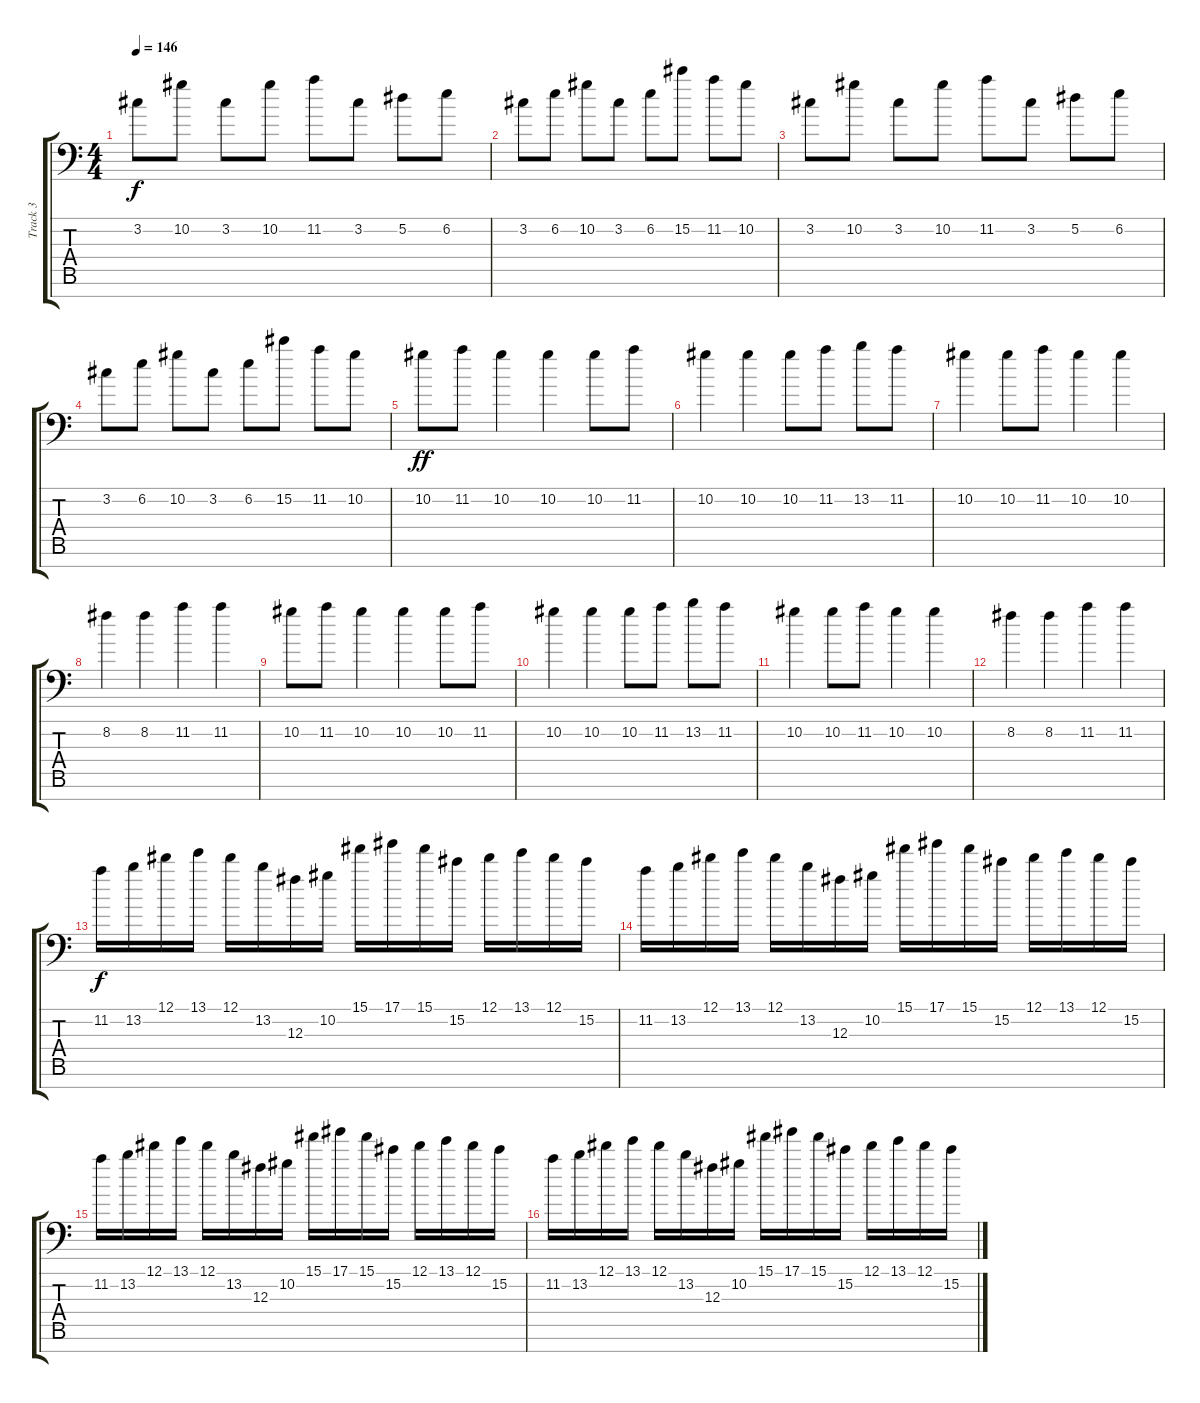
\track ("Track 3" "Track 3") {instrument distortionguitar}
\staff {score tabs}
\tuning (Eb4 Bb3 Gb3 Db3 Ab2 Eb2 Ab1) {hide}
\ts (4 4)
\tempo 146
\clef f4
\ks c
3.2.8{dy f} 10.2.8 3.2.8 10.2.8 11.2.8 3.2.8 5.2.8 6.2.8 |
3.2.8 6.2.8 10.2.8 3.2.8 6.2.8 15.2.8 11.2.8 10.2.8 |
3.2.8 10.2.8 3.2.8 10.2.8 11.2.8 3.2.8 5.2.8 6.2.8 |
3.2.8 6.2.8 10.2.8 3.2.8 6.2.8 15.2.8 11.2.8 10.2.8 |
10.2.8{dy ff} 11.2.8 10.2.4 10.2.4 10.2.8 11.2.8 |
10.2.4 10.2.4 10.2.8 11.2.8 13.2.8 11.2.8 |
10.2.4 10.2.8 11.2.8 10.2.4 10.2.4 |
8.2.4 8.2.4 11.2.4 11.2.4 |
10.2.8 11.2.8 10.2.4 10.2.4 10.2.8 11.2.8 |
10.2.4 10.2.4 10.2.8 11.2.8 13.2.8 11.2.8 |
10.2.4 10.2.8 11.2.8 10.2.4 10.2.4 |
8.2.4 8.2.4 11.2.4 11.2.4 |
11.2.16{dy f} 13.2.16 12.1.16 13.1.16 12.1.16 13.2.16 12.3.16 10.2.16 15.1.16 17.1.16 15.1.16 15.2.16 12.1.16 13.1.16 12.1.16 15.2.16 |
11.2.16 13.2.16 12.1.16 13.1.16 12.1.16 13.2.16 12.3.16 10.2.16 15.1.16 17.1.16 15.1.16 15.2.16 12.1.16 13.1.16 12.1.16 15.2.16 |
11.2.16 13.2.16 12.1.16 13.1.16 12.1.16 13.2.16 12.3.16 10.2.16 15.1.16 17.1.16 15.1.16 15.2.16 12.1.16 13.1.16 12.1.16 15.2.16 |
11.2.16 13.2.16 12.1.16 13.1.16 12.1.16 13.2.16 12.3.16 10.2.16 15.1.16 17.1.16 15.1.16 15.2.16 12.1.16 13.1.16 12.1.16 15.2.16
